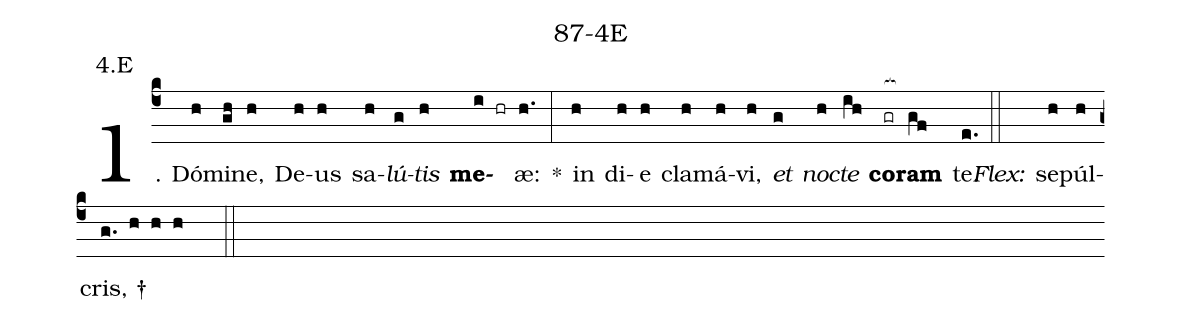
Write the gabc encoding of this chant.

name: 87-4E;
annotation: 4.E;
%%
(c4)1. Dó(h)mi(gh)ne,(h) De(h)us(h) sa(h)<i>lú</i>(g)<i>tis</i>(h) <b>me</b>(i hr)æ:(h.) *(:) in(h) di(h)e(h) cla(h)má(h)vi,(h) <i>et</i>(g) <i>noc</i>(h)<i>te</i>(ih) <b>co</b>(gr[ocb:1{])<b>ram</b>(gf[ocb:0}]) te.(e.) (::)
<i>Flex:</i>()  se(h)púl(h)cris, †(g. h h h  ::)
